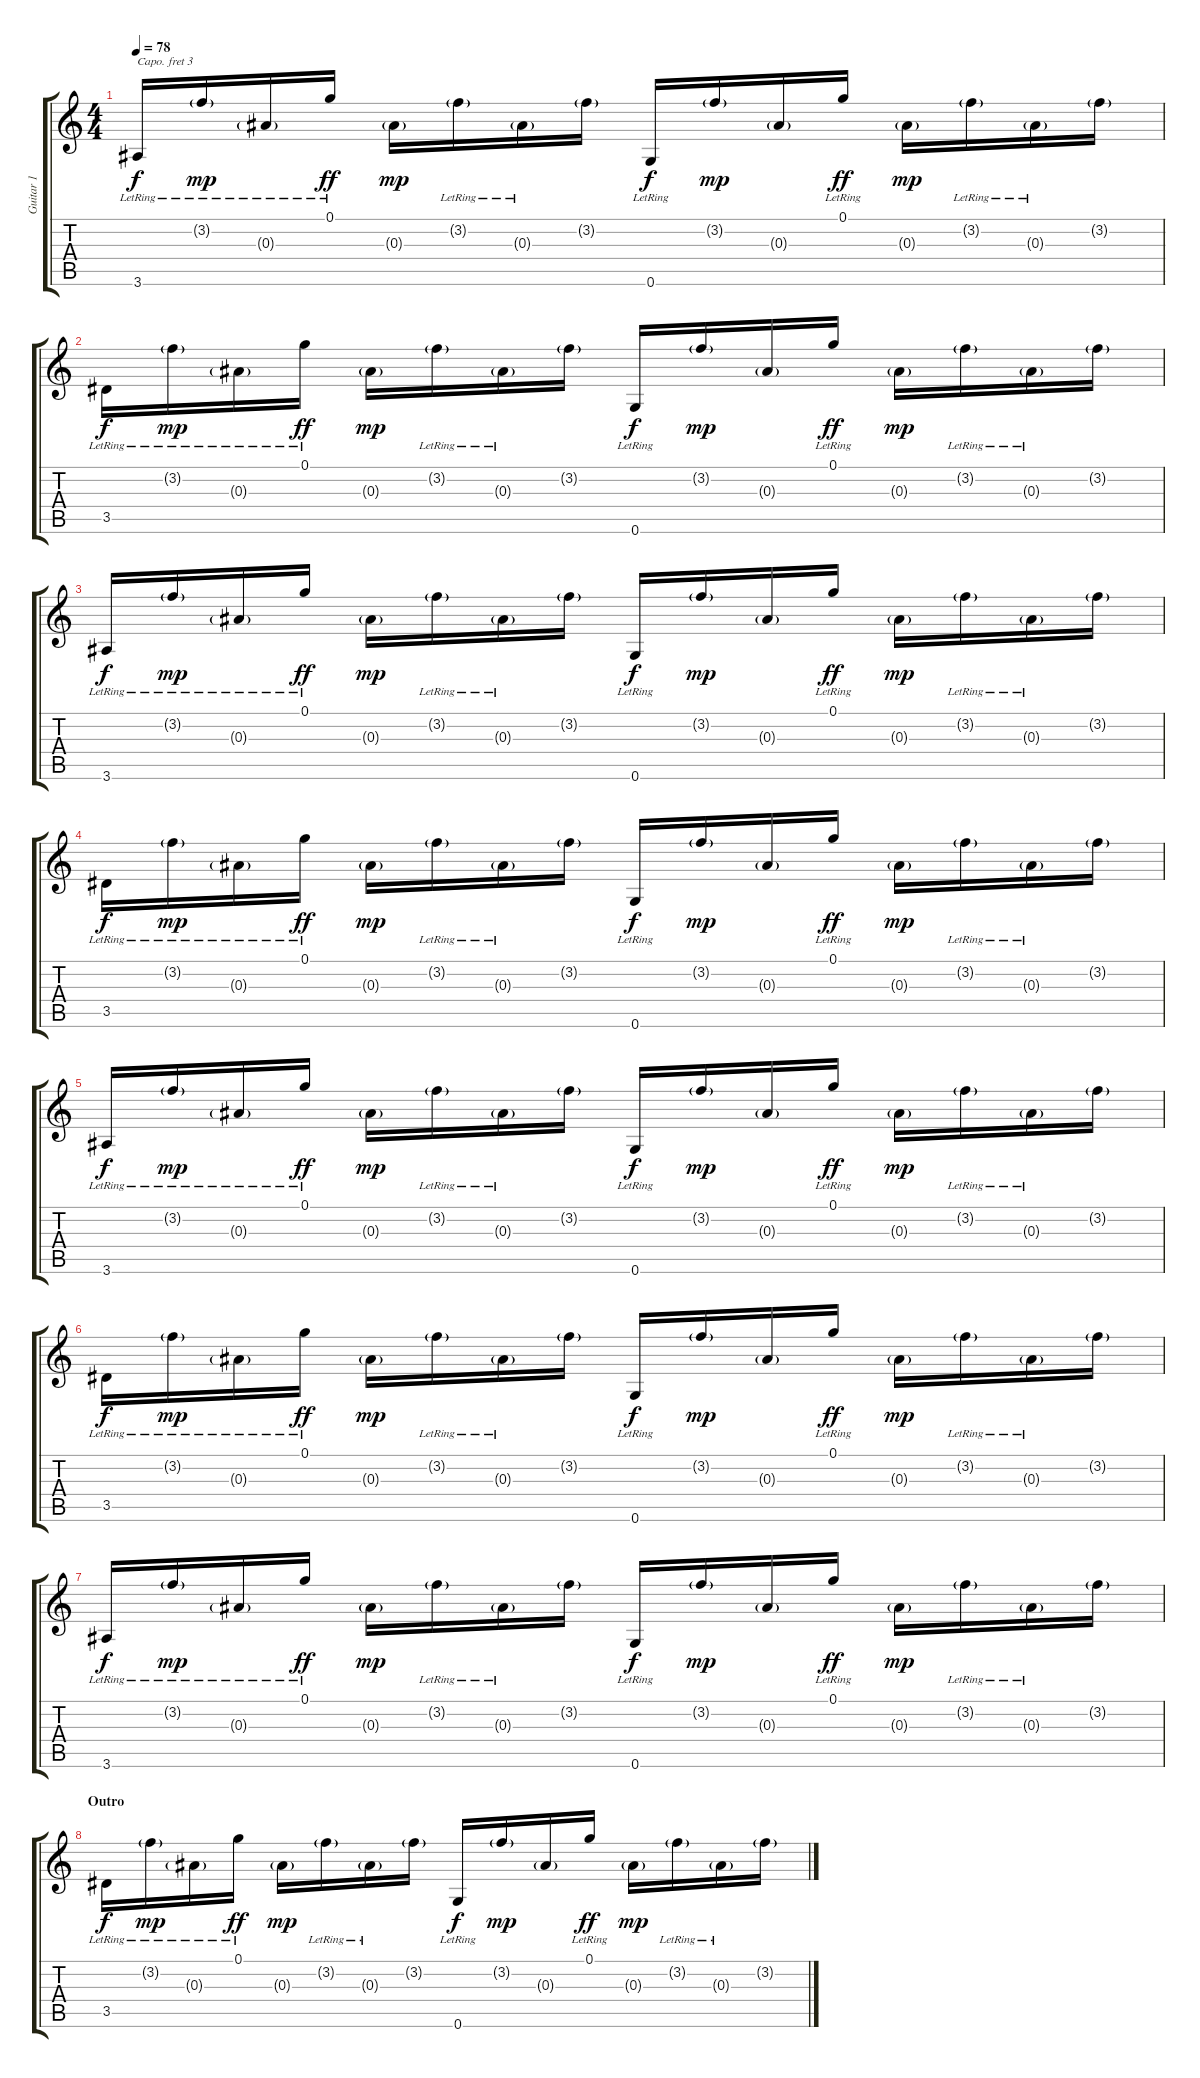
\track ("Guitar 1" "Guitar 1") {instrument acousticguitarsteel}
\staff {score tabs}
\capo 3
\tuning (E4 B3 G3 D3 A2 E2) {hide}
\ts (4 4)
\tempo 78
\clef g2
\ks c
3.6{lr}.16{dy f} 3.2{g lr}.16{dy mp} 0.3{g lr}.16 0.1{lr}.16{dy ff} 0.3{g}.16{dy mp} 3.2{g lr}.16 0.3{g lr}.16 3.2{g}.16 0.6{lr}.16{dy f} 3.2{g}.16{dy mp} 0.3{g}.16 0.1{lr}.16{dy ff} 0.3{g}.16{dy mp} 3.2{g lr}.16 0.3{g lr}.16 3.2{g}.16 |
3.5{lr}.16{dy f} 3.2{g lr}.16{dy mp} 0.3{g lr}.16 0.1{lr}.16{dy ff} 0.3{g}.16{dy mp} 3.2{g lr}.16 0.3{g lr}.16 3.2{g}.16 0.6{lr}.16{dy f} 3.2{g}.16{dy mp} 0.3{g}.16 0.1{lr}.16{dy ff} 0.3{g}.16{dy mp} 3.2{g lr}.16 0.3{g lr}.16 3.2{g}.16 |
3.6{lr}.16{dy f} 3.2{g lr}.16{dy mp} 0.3{g lr}.16 0.1{lr}.16{dy ff} 0.3{g}.16{dy mp} 3.2{g lr}.16 0.3{g lr}.16 3.2{g}.16 0.6{lr}.16{dy f} 3.2{g}.16{dy mp} 0.3{g}.16 0.1{lr}.16{dy ff} 0.3{g}.16{dy mp} 3.2{g lr}.16 0.3{g lr}.16 3.2{g}.16 |
3.5{lr}.16{dy f} 3.2{g lr}.16{dy mp} 0.3{g lr}.16 0.1{lr}.16{dy ff} 0.3{g}.16{dy mp} 3.2{g lr}.16 0.3{g lr}.16 3.2{g}.16 0.6{lr}.16{dy f} 3.2{g}.16{dy mp} 0.3{g}.16 0.1{lr}.16{dy ff} 0.3{g}.16{dy mp} 3.2{g lr}.16 0.3{g lr}.16 3.2{g}.16 |
3.6{lr}.16{dy f} 3.2{g lr}.16{dy mp} 0.3{g lr}.16 0.1{lr}.16{dy ff} 0.3{g}.16{dy mp} 3.2{g lr}.16 0.3{g lr}.16 3.2{g}.16 0.6{lr}.16{dy f} 3.2{g}.16{dy mp} 0.3{g}.16 0.1{lr}.16{dy ff} 0.3{g}.16{dy mp} 3.2{g lr}.16 0.3{g lr}.16 3.2{g}.16 |
3.5{lr}.16{dy f} 3.2{g lr}.16{dy mp} 0.3{g lr}.16 0.1{lr}.16{dy ff} 0.3{g}.16{dy mp} 3.2{g lr}.16 0.3{g lr}.16 3.2{g}.16 0.6{lr}.16{dy f} 3.2{g}.16{dy mp} 0.3{g}.16 0.1{lr}.16{dy ff} 0.3{g}.16{dy mp} 3.2{g lr}.16 0.3{g lr}.16 3.2{g}.16 |
3.6{lr}.16{dy f} 3.2{g lr}.16{dy mp} 0.3{g lr}.16 0.1{lr}.16{dy ff} 0.3{g}.16{dy mp} 3.2{g lr}.16 0.3{g lr}.16 3.2{g}.16 0.6{lr}.16{dy f} 3.2{g}.16{dy mp} 0.3{g}.16 0.1{lr}.16{dy ff} 0.3{g}.16{dy mp} 3.2{g lr}.16 0.3{g lr}.16 3.2{g}.16 |
\section ("" "Outro")
3.5{lr}.16{dy f} 3.2{g lr}.16{dy mp} 0.3{g lr}.16 0.1{lr}.16{dy ff} 0.3{g}.16{dy mp} 3.2{g lr}.16 0.3{g lr}.16 3.2{g}.16 0.6{lr}.16{dy f} 3.2{g}.16{dy mp} 0.3{g}.16 0.1{lr}.16{dy ff} 0.3{g}.16{dy mp} 3.2{g lr}.16 0.3{g lr}.16 3.2{g}.16
